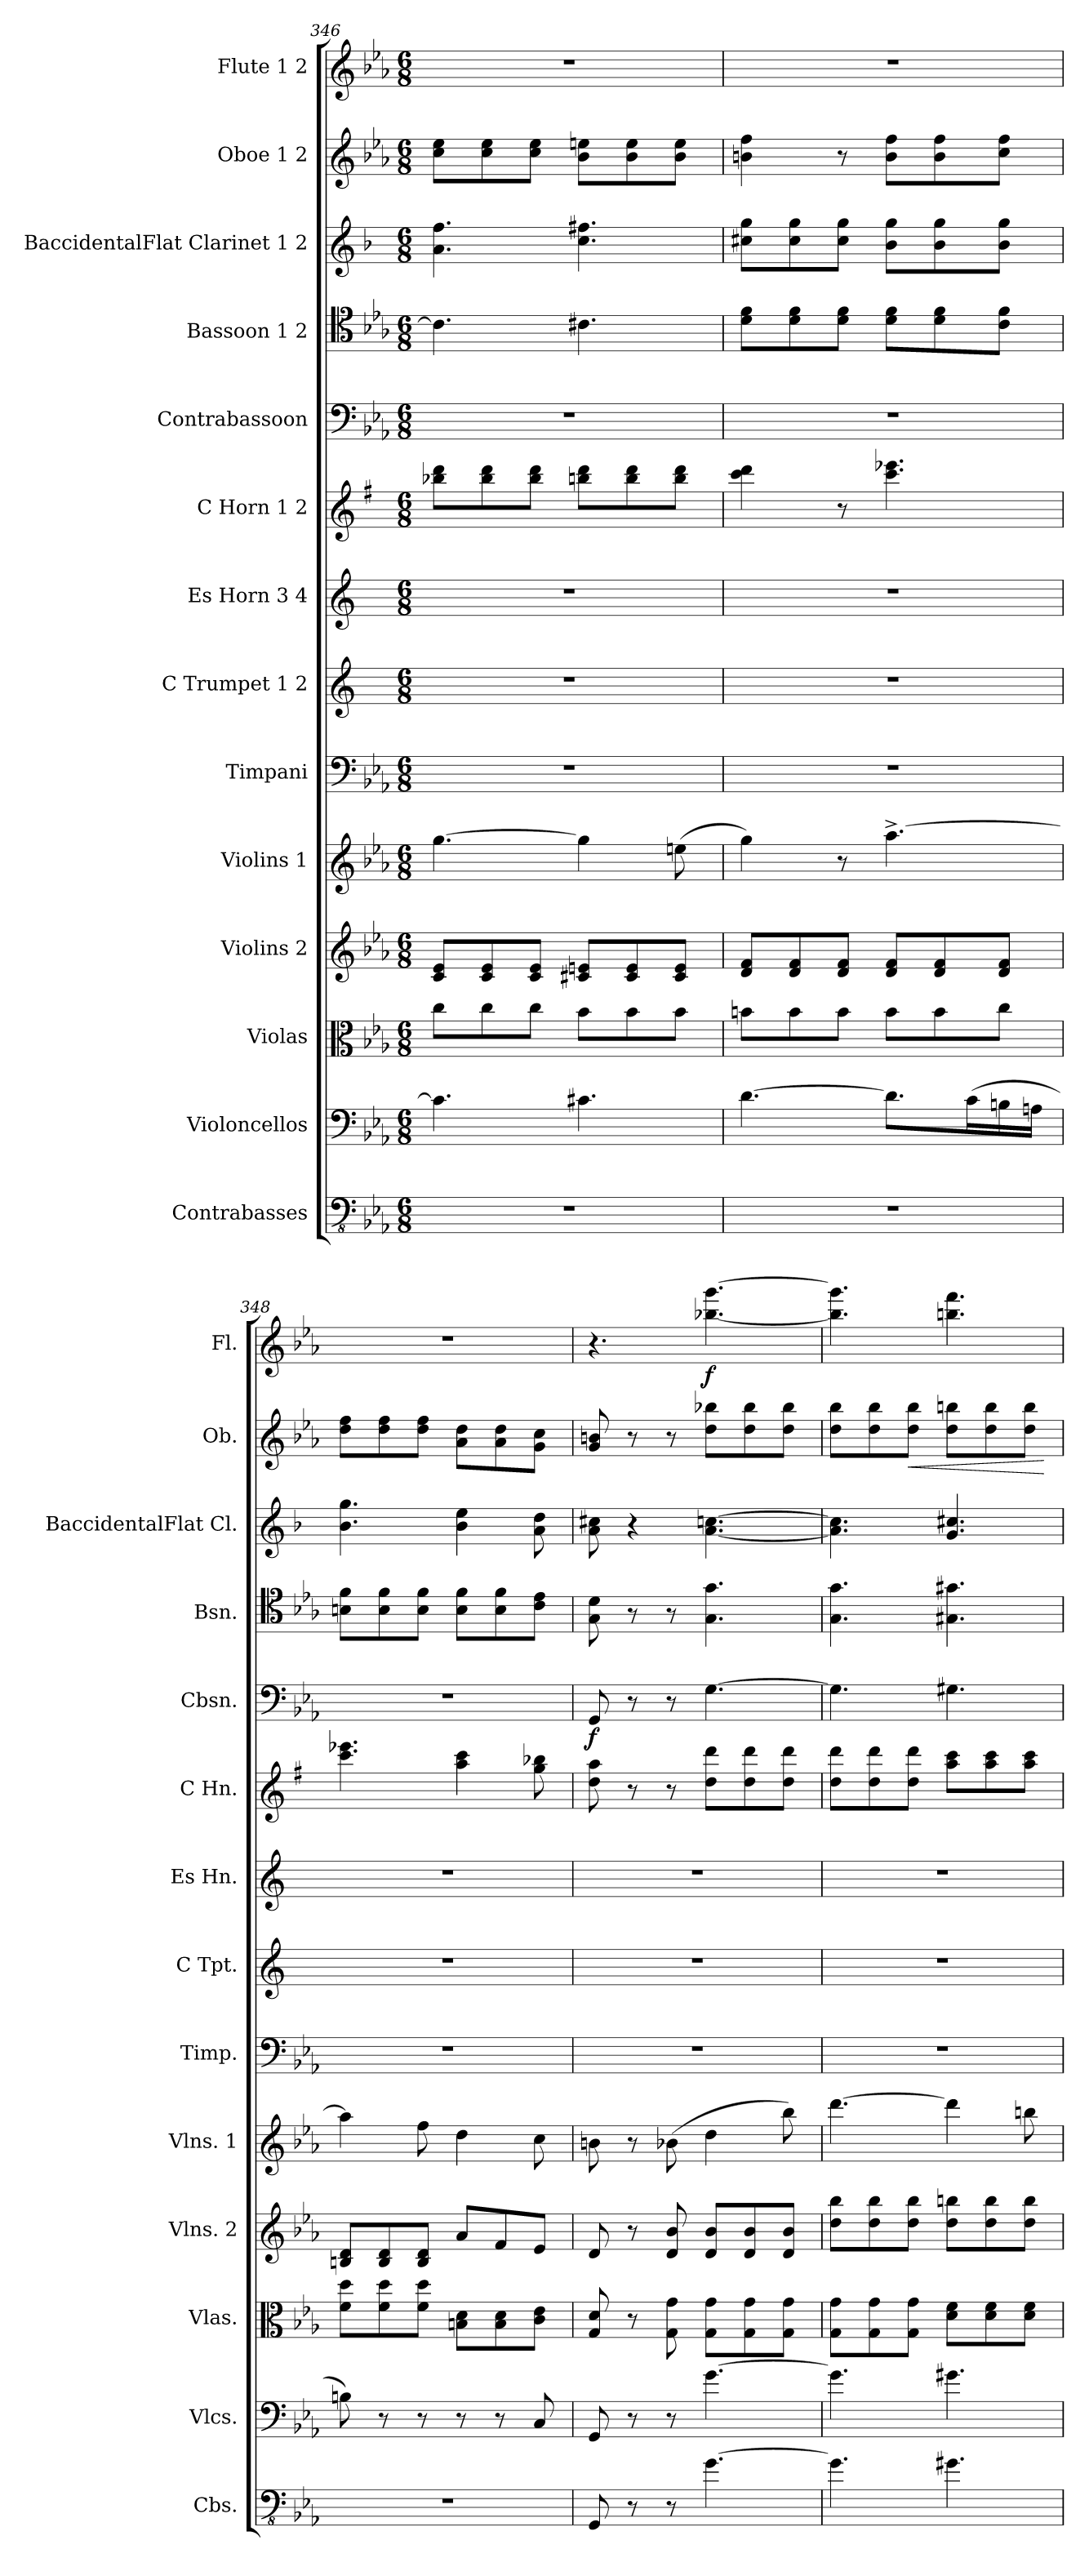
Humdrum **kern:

**kern	**kern	**kern	**kern	**kern	**kern	**kern	**kern	**kern	**kern	**dynam	**kern	**kern	**kern	**dynam	**kern	**dynam
*part14	*part13	*part12	*part11	*part10	*part9	*part8	*part7	*part6	*part5	*part5	*part4	*part3	*part2	*part2	*part1	*part1
*staff14	*staff13	*staff12	*staff11	*staff10	*staff9	*staff8	*staff7	*staff6	*staff5	*staff5	*staff4	*staff3	*staff2	*staff2	*staff1	*staff1
*I"Contrabasses	*I"Violoncellos	*I"Violas	*I"Violins 2	*I"Violins 1	*I"Timpani	*I"C Trumpet 1 2	*I"Es Horn 3 4	*I"C Horn 1 2	*I"Contrabassoon	*	*I"Bassoon 1 2	*I"BaccidentalFlat Clarinet 1 2	*I"Oboe 1 2	*	*I"Flute  1 2	*
*I'Cbs.	*I'Vlcs.	*I'Vlas.	*I'Vlns. 2	*I'Vlns. 1	*I'Timp.	*I'C Tpt.	*I'Es Hn.	*I'C Hn.	*I'Cbsn.	*	*I'Bsn.	*I'BaccidentalFlat Cl.	*I'Ob.	*	*I'Fl.	*
*clefFv4	*clefF4	*clefC3	*clefG2	*clefG2	*clefF4	*clefG2	*clefG2	*clefG2	*clefF4	*	*clefC4	*clefG2	*clefG2	*	*clefG2	*
*	*	*	*	*	*	*	*ITrd5c9	*ITrd4c7	*ITrd7c12	*	*	*ITrd1c2	*	*	*	*
*k[b-e-a-]	*k[b-e-a-]	*k[b-e-a-]	*k[b-e-a-]	*k[b-e-a-]	*k[b-e-a-]	*k[]	*k[b-e-a-]	*k[]	*k[b-e-a-]	*	*k[b-e-a-]	*k[b-e-a-]	*k[b-e-a-]	*	*k[b-e-a-]	*
*M6/8	*M6/8	*M6/8	*M6/8	*M6/8	*M6/8	*M6/8	*M6/8	*M6/8	*M6/8	*	*M6/8	*M6/8	*M6/8	*	*M6/8	*
=346	=346	=346	=346	=346	=346	=346	=346	=346	=346	=346	=346	=346	=346	=346	=346	=346
2.r	4.c\]	8cc\L	8c/ 8e-/L	[4.gg\	2.r	2.r	2.r	8ee-X\ 8gg\L	2.r	.	4.c\]	4.g\ 4.ee-\	8cc\ 8ee-\L	.	2.r	.
.	.	8cc\	8c/ 8e-/	.	.	.	.	8ee-\ 8gg\	.	.	.	.	8cc\ 8ee-\	.	.	.
.	.	8cc\J	8c/ 8e-/J	.	.	.	.	8ee-\ 8gg\J	.	.	.	.	8cc\ 8ee-\J	.	.	.
.	4.c#X\	8b-\L	8c#X/ 8en/L	4gg\]	.	.	.	8een\ 8gg\L	.	.	4.c#X\	4.b-\ 4.een\	8b-\ 8een\L	.	.	.
.	.	8b-\	8c#/ 8e/	.	.	.	.	8ee\ 8gg\	.	.	.	.	8b-\ 8ee\	.	.	.
.	.	8b-\J	8c#/ 8e/J	(8een\	.	.	.	8ee\ 8gg\J	.	.	.	.	8b-\ 8ee\J	.	.	.
!!LO:PB:g=z
=347	=347	=347	=347	=347	=347	=347	=347	=347	=347	=347	=347	=347	=347	=347	=347	=347
2.r	[4.d\	8bn\L	8d/ 8f/L	4gg\)	2.r	2.r	2.r	4ff\ 4gg\	2.r	.	8d\ 8f\L	8bn\ 8ff\L	4bn\ 4ff\	.	2.r	.
.	.	8b\	8d/ 8f/	.	.	.	.	.	.	.	8d\ 8f\	8b\ 8ff\	.	.	.	.
.	.	8b\J	8d/ 8f/J	8r	.	.	.	8r	.	.	8d\ 8f\J	8b\ 8ff\J	8r	.	.	.
.	8.d\L]	8b\L	8d/ 8f/L	[4.aa-^\	.	.	.	4.ff\ 4.aa-X\	.	.	8d\ 8f\L	8a-\ 8ff\L	8b\ 8ff\L	.	.	.
.	.	8b\	8d/ 8f/	.	.	.	.	.	.	.	8d\ 8f\	8a-\ 8ff\	8b\ 8ff\	.	.	.
.	(16c\L	.	.	.	.	.	.	.	.	.	.	.	.	.	.	.
.	16Bn\	8cc\J	8d/ 8f/J	.	.	.	.	.	.	.	8c\ 8f\J	8a-\ 8ff\J	8cc\ 8ff\J	.	.	.
.	16An\JJ	.	.	.	.	.	.	.	.	.	.	.	.	.	.	.
=348	=348	=348	=348	=348	=348	=348	=348	=348	=348	=348	=348	=348	=348	=348	=348	=348
2.r	8Bn\)	8f\ 8dd\L	8Bn/ 8d/L	4aa-\]	2.r	2.r	2.r	4.ff\ 4.aa-X\	2.r	.	8Bn\ 8f\L	4.a-\ 4.ff\	8dd\ 8ff\L	.	2.r	.
.	8r	8f\ 8dd\	8B/ 8d/	.	.	.	.	.	.	.	8B\ 8f\	.	8dd\ 8ff\	.	.	.
.	8r	8f\ 8dd\J	8B/ 8d/J	8ff\	.	.	.	.	.	.	8B\ 8f\J	.	8dd\ 8ff\J	.	.	.
.	8r	8Bn\ 8d\L	8a-/L	4dd\	.	.	.	4dd\ 4ff\	.	.	8B\ 8f\L	4a-\ 4dd\	8a-\ 8dd\L	.	.	.
.	8r	8B\ 8d\	8f/	.	.	.	.	.	.	.	8B\ 8f\	.	8a-\ 8dd\	.	.	.
.	8C/	8c\ 8e-\J	8e-/J	8cc\	.	.	.	8cc\ 8ee-X\	.	.	8c\ 8e-\J	8g\ 8cc\	8g\ 8cc\J	.	.	.
=349	=349	=349	=349	=349	=349	=349	=349	=349	=349	=349	=349	=349	=349	=349	=349	=349
!	!	!	!	!	!	!	!	!	!	!LO:DY:b	!	!	!	!	!	!
8GGG/	8GG/	8G/ 8d/	8d/	8bn\	2.r	2.r	2.r	8g\ 8dd\	8GGG/	f	8G\ 8d\	8g\ 8bn\	8g/ 8bn/	.	4.r	.
8r	8r	8r	8r	8r	.	.	.	8r	8r	.	8r	4r	8r	.	.	.
8r	8r	8G\ 8g\	8d/ 8b-/	(8b-X\	.	.	.	8r	8r	.	8r	.	8r	.	.	.
!	!	!	!	!	!	!	!	!	!	!	!	!	!	!	!	!LO:DY:b
[4.G\	[4.g\	8G\ 8g\L	8d/ 8b-/L	4dd\	.	.	.	8g\ 8gg\L	[4.GG\	.	4.G\ 4.g\	[4.g\ [4.b-X\	8dd\ 8bb-X\L	.	[4.bb-X\ [4.ggg\	f
.	.	8G\ 8g\	8d/ 8b-/	.	.	.	.	8g\ 8gg\	.	.	.	.	8dd\ 8bb-\	.	.	.
.	.	8G\ 8g\J	8d/ 8b-/J	8bb-\)	.	.	.	8g\ 8gg\J	.	.	.	.	8dd\ 8bb-\J	.	.	.
=350	=350	=350	=350	=350	=350	=350	=350	=350	=350	=350	=350	=350	=350	=350	=350	=350
4.G\]	4.g\]	8G\ 8g\L	8dd\ 8bb-\L	[4.ddd\	2.r	2.r	2.r	8g\ 8gg\L	4.GG\]	.	4.G\ 4.g\	4.g\] 4.b-\]	8dd\ 8bb-\L	.	4.bb-\] 4.ggg\]	.
.	.	8G\ 8g\	8dd\ 8bb-\	.	.	.	.	8g\ 8gg\	.	.	.	.	8dd\ 8bb-\	.	.	.
!	!	!	!	!	!	!	!	!	!	!	!	!	!	!LO:HP:b	!	!
.	.	8G\ 8g\J	8dd\ 8bb-\J	.	.	.	.	8g\ 8gg\J	.	.	.	.	8dd\ 8bb-\J	<	.	.
4.G#X\	4.g#X\	8d\ 8f\L	8dd\ 8bbn\L	4ddd\]	.	.	.	8dd\ 8ff\L	4.GG#X\	.	4.G#X\ 4.g#X\	4.f/ 4.bn/	8dd\ 8bbn\L	.	4.bbn\ 4.fff\	.
.	.	8d\ 8f\	8dd\ 8bb\	.	.	.	.	8dd\ 8ff\	.	.	.	.	8dd\ 8bb\	.	.	.
.	.	8d\ 8f\J	8dd\ 8bb\J	8bbn\	.	.	.	8dd\ 8ff\J	.	.	.	.	8dd\ 8bb\J	.	.	.
.	.	.	.	.	.	.	.	.	.	.	.	.	.	[	.	.
=	=	=	=	=	=	=	=	=	=	=	=	=	=	=	=	=
*-	*-	*-	*-	*-	*-	*-	*-	*-	*-	*-	*-	*-	*-	*-	*-	*-
